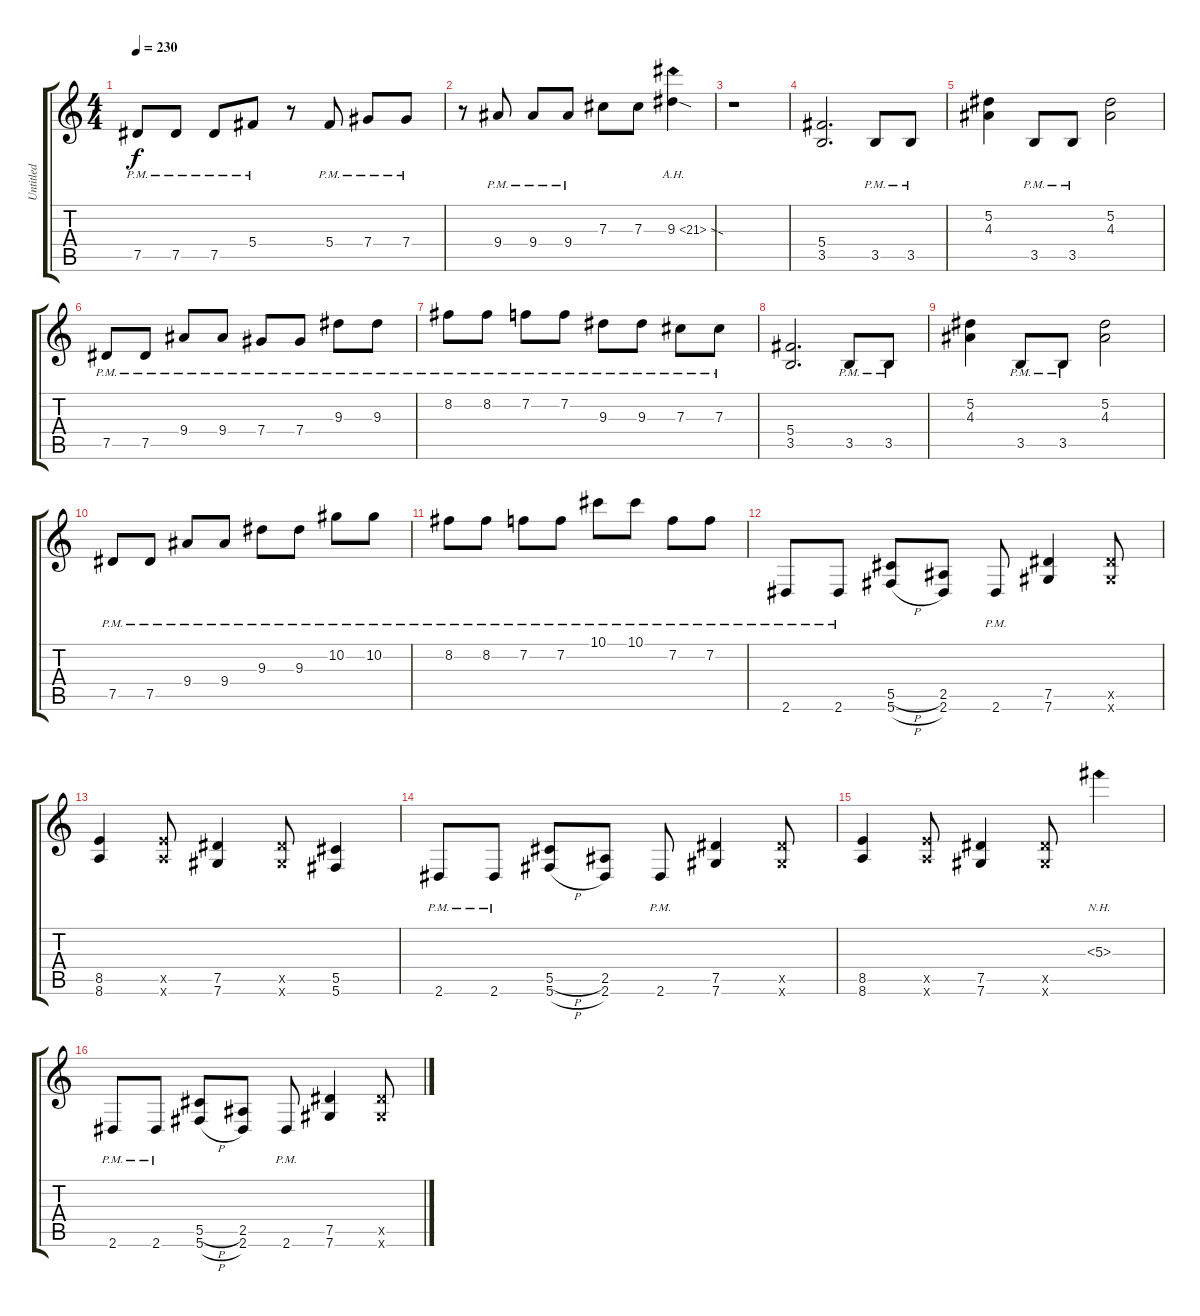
\track ("Untitled" "Untitled") {instrument distortionguitar}
\staff {score tabs}
\tuning (Eb4 Bb3 Gb3 Db3 Ab2 Db2) {hide}
\ts (4 4)
\tempo 230
\clef g2
\ks c
7.5{pm}.8{dy f} 7.5{pm}.8 7.5{pm}.8 5.4{pm}.8 r.8 5.4{pm}.8 7.4{pm}.8 7.4{pm}.8 |
r.8 9.4{pm}.8 9.4{pm}.8 9.4{pm}.8 7.3.8 7.3.8 9.3{ah 12 sod}.4 |
r.1 |
(5.4 3.5).2{d} 3.5{pm}.8 3.5{pm}.8 |
(5.2 4.3).4 3.5{pm}.8 3.5{pm}.8 (5.2 4.3).2 |
7.5{pm}.8 7.5{pm}.8 9.4{pm}.8 9.4{pm}.8 7.4{pm}.8 7.4{pm}.8 9.3{pm}.8 9.3{pm}.8 |
8.2{pm}.8 8.2{pm}.8 7.2{pm}.8 7.2{pm}.8 9.3{pm}.8 9.3{pm}.8 7.3{pm}.8 7.3{pm}.8 |
(5.4 3.5).2{d} 3.5{pm}.8 3.5{pm}.8 |
(5.2 4.3).4 3.5{pm}.8 3.5{pm}.8 (5.2 4.3).2 |
7.5{pm}.8 7.5{pm}.8 9.4{pm}.8 9.4{pm}.8 9.3{pm}.8 9.3{pm}.8 10.2{pm}.8 10.2{pm}.8 |
8.2{pm}.8 8.2{pm}.8 7.2{pm}.8 7.2{pm}.8 10.1{pm}.8 10.1{pm}.8 7.2{pm}.8 7.2{pm}.8 |
2.6{pm}.8 2.6{pm}.8 (5.5{h} 5.6{h}).8 (2.5 2.6).8 2.6{pm}.8 (7.5 7.6).4 (7.5{x} 7.6{x}).8 |
(8.5 8.6).4 (8.5{x} 8.6{x}).8 (7.5 7.6).4 (7.5{x} 7.6{x}).8 (5.5 5.6).4 |
2.6{pm}.8 2.6{pm}.8 (5.5{h} 5.6{h}).8 (2.5 2.6).8 2.6{pm}.8 (7.5 7.6).4 (7.5{x} 7.6{x}).8 |
(8.5 8.6).4 (8.5{x} 8.6{x}).8 (7.5 7.6).4 (7.5{x} 7.6{x}).8 5.3{nh}.4 |
2.6{pm}.8 2.6{pm}.8 (5.5{h} 5.6{h}).8 (2.5 2.6).8 2.6{pm}.8 (7.5 7.6).4 (7.5{x} 7.6{x}).8
